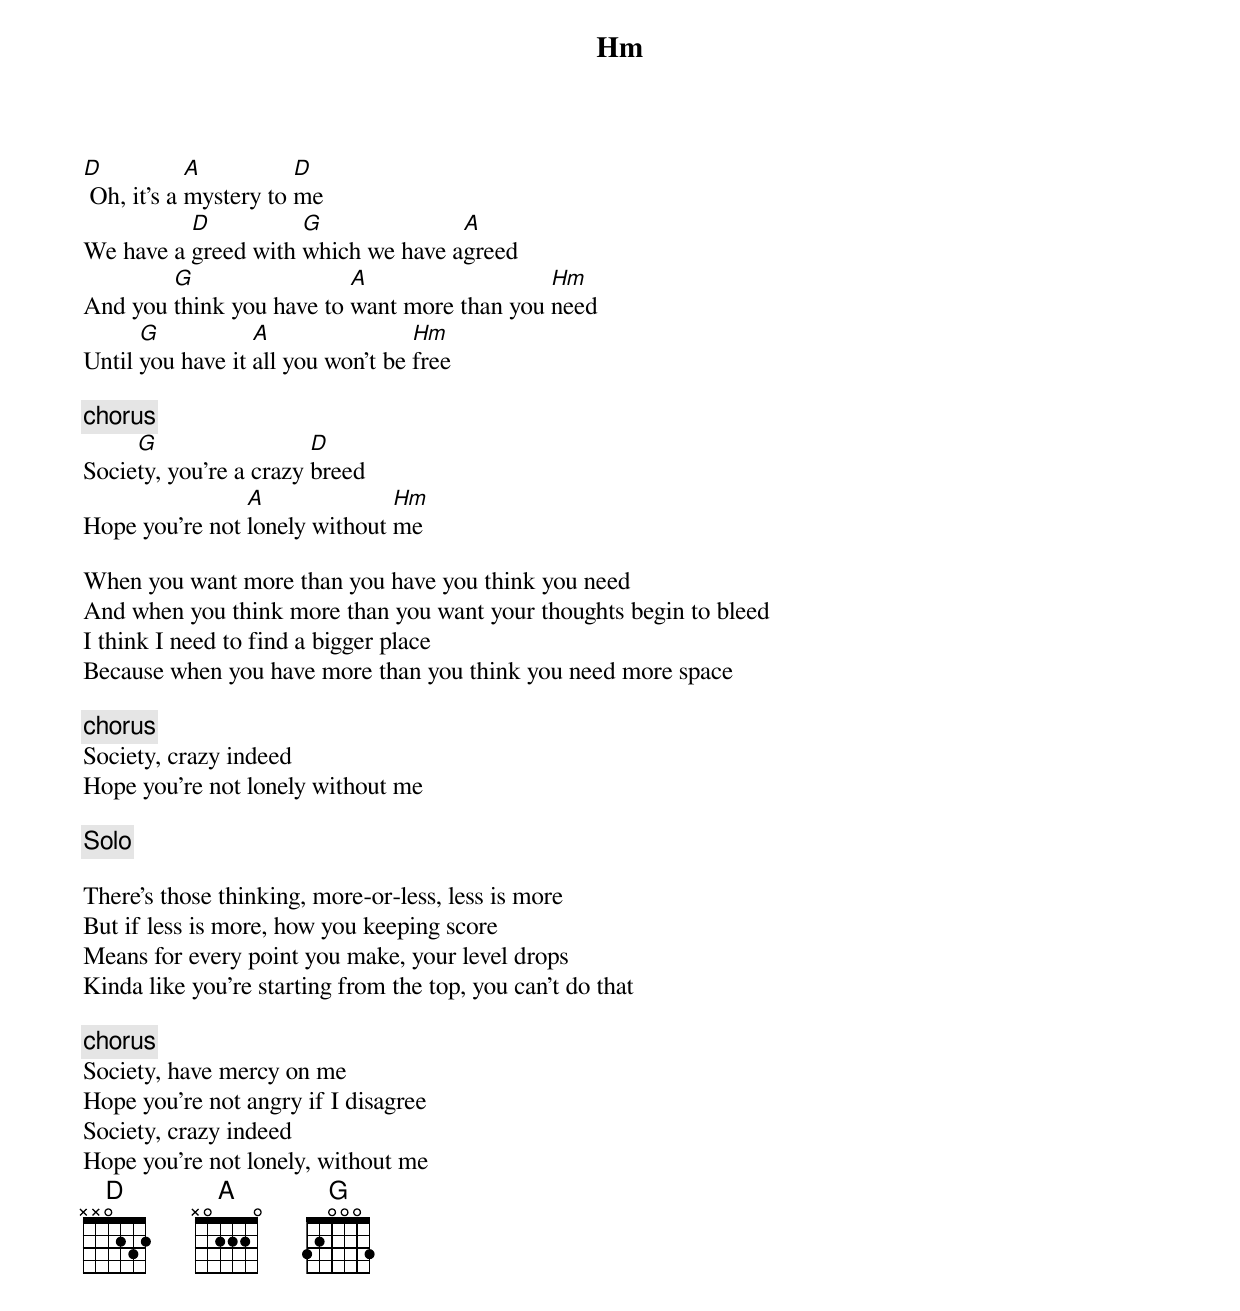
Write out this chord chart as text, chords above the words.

Hm

D           A          D
 Oh, it's a mystery to me
          D          G              A
We have a greed with which we have agreed
        G                 A                  Hm
And you think you have to want more than you need
      G           A                Hm
Until you have it all you won't be free

[chorus]
     G                  D
Society, you're a crazy breed
                A              Hm
Hope you're not lonely without me

When you want more than you have you think you need
And when you think more than you want your thoughts begin to bleed
I think I need to find a bigger place
Because when you have more than you think you need more space

[chorus]
Society, crazy indeed
Hope you're not lonely without me

[Solo]

There's those thinking, more-or-less, less is more
But if less is more, how you keeping score
Means for every point you make, your level drops
Kinda like you're starting from the top, you can't do that

[chorus]
Society, have mercy on me
Hope you're not angry if I disagree
Society, crazy indeed
Hope you're not lonely, without me
